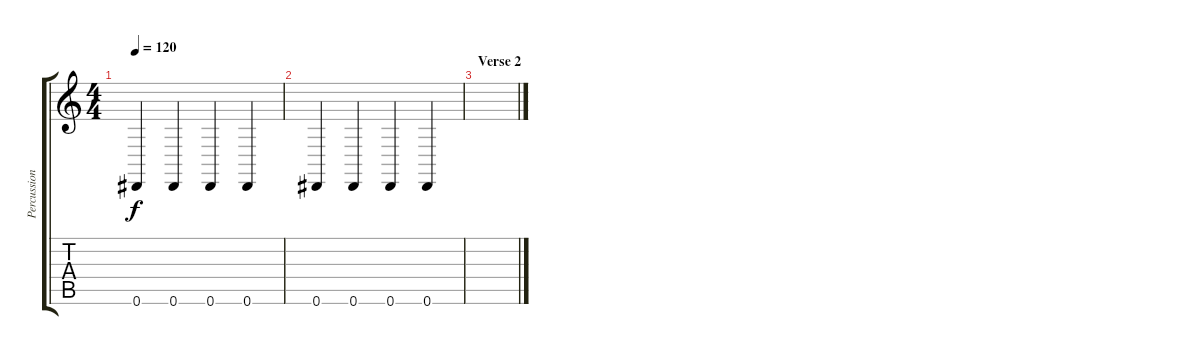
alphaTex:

\track ("Percussion II" "Percussion") {instrument taikodrum}
\staff {score tabs}
\tuning (Eb4 Bb3 Gb3 Db3 Ab2 Eb2) {hide}
\ts (4 4)
\tempo 120
\clef g2
\ks c
0.6.4{dy f} 0.6.4 0.6.4 0.6.4 |
0.6.4 0.6.4 0.6.4 0.6.4 |
\section ("" "Verse 2")
